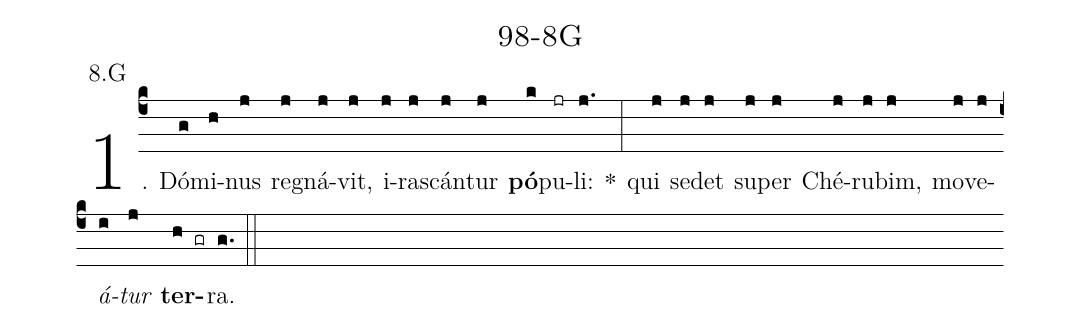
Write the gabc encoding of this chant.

name: 98-8G;
annotation: 8.G;
%%
(c4)1. Dó(g)mi(h)nus(j) re(j)gná(j)vit,(j) i(j)ras(j)cán(j)tur(j) <b>pó</b>(k)pu(jr)li:(j.) *(:) qui(j) se(j)det(j) su(j)per(j) Ché(j)ru(j)bim,(j) mo(j)ve(j)<i>á</i>(i)<i>tur</i>(j) <b>ter</b>(h gr)ra.(g.) (::)
